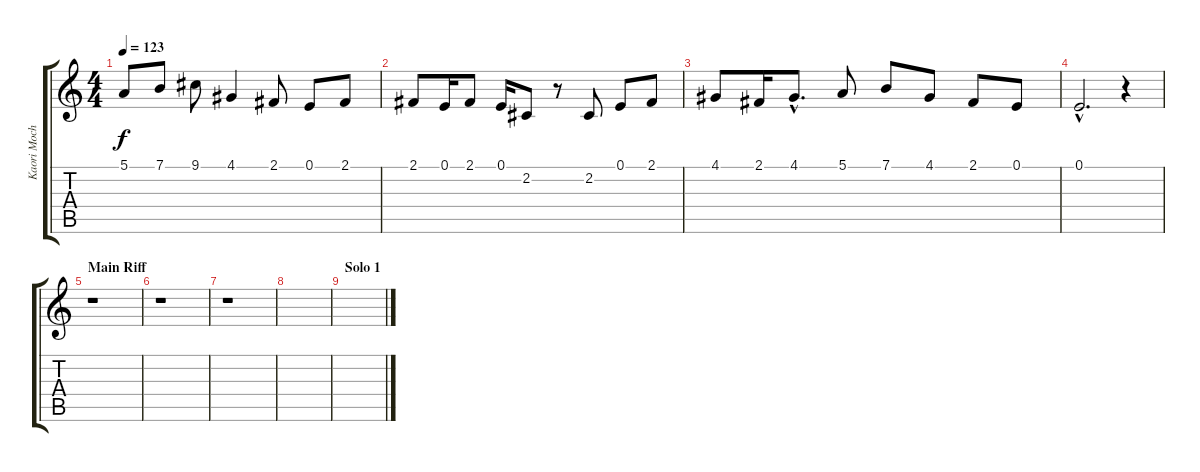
\track ("Kaori Mochida (Vocal)" "Kaori Moch") {instrument clarinet}
\staff {score tabs}
\tuning (E4 B3 G3 D3 A2 E2) {hide}
\ts (4 4)
\tempo 123
\clef g2
\ks c
5.1.8{dy f} 7.1.8 9.1.8 4.1.4 2.1.8 0.1.8 2.1.8 |
2.1.8 0.1.16 2.1.8 0.1.16 2.2.8 r.8 2.2.8 0.1.8 2.1.8 |
4.1.8 2.1.16 4.1{hac}.8{d} 5.1.8 7.1.8 4.1.8 2.1.8 0.1.8 |
0.1{hac}.2{d} r.4 |
\section ("" "Main Riff")
r.1 |
r.1 |
r.1 |
|
\section ("" "Solo 1")
